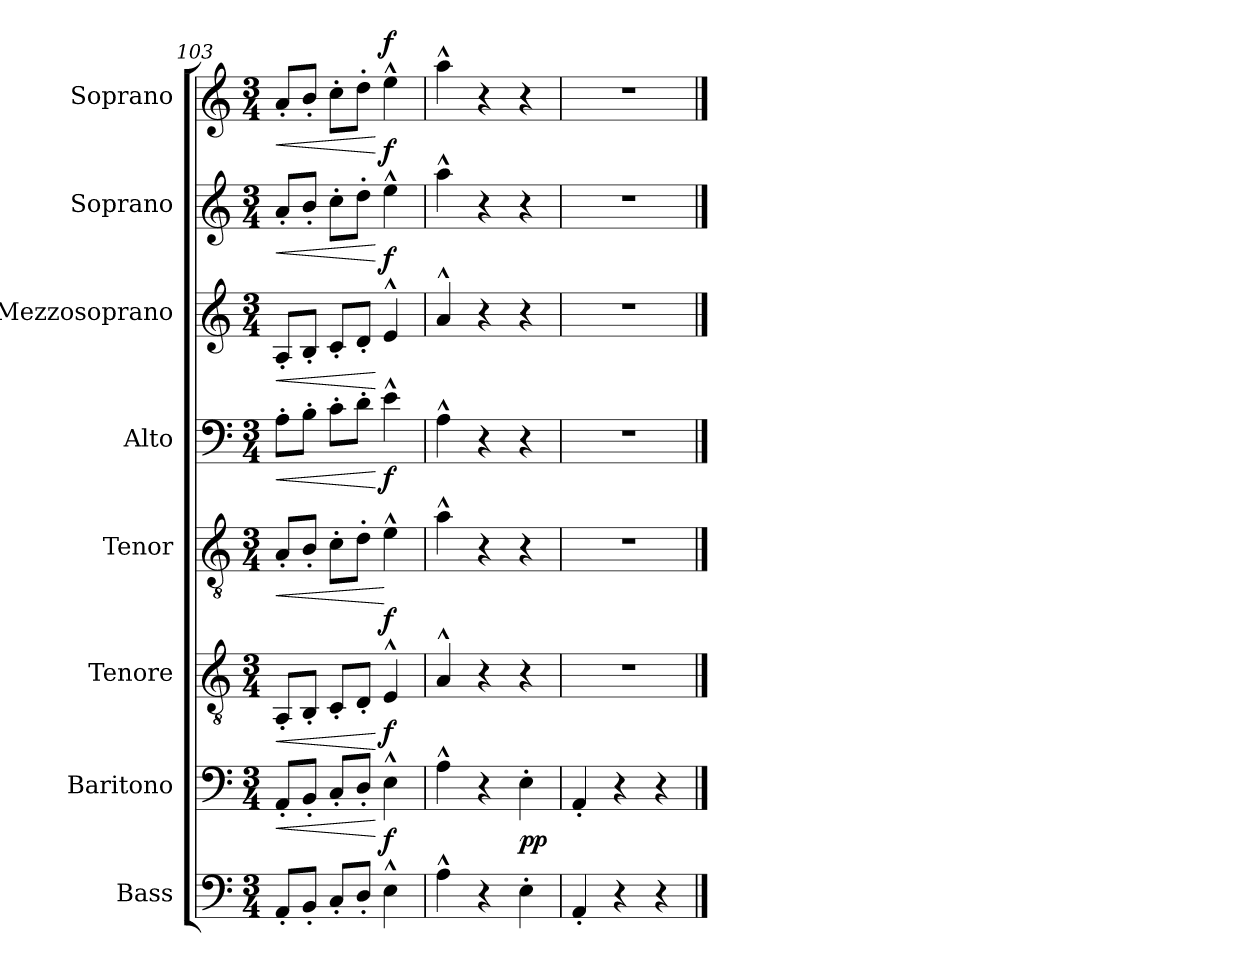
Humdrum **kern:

**kern	**dynam	**kern	**dynam	**kern	**dynam	**kern	**dynam	**kern	**dynam	**kern	**dynam	**kern	**dynam	**kern	**dynam
*part8	*part8	*part7	*part7	*part6	*part6	*part5	*part5	*part4	*part4	*part3	*part3	*part2	*part2	*part1	*part1
*staff8	*staff8	*staff7	*staff7	*staff6	*staff6	*staff5	*staff5	*staff4	*staff4	*staff3	*staff3	*staff2	*staff2	*staff1	*staff1
*I"Bass	*	*I"Baritono	*	*I"Tenore	*	*I"Tenor	*	*I"Alto	*	*I"Mezzosoprano	*	*I"Soprano	*	*I"Soprano	*
*I'B.	*	*I'Bar.	*	*I'T.	*	*I'T.	*	*I'A.	*	*I'M. S.	*	*I'S.	*	*I'S.	*
*clefF4	*	*clefF4	*	*clefGv2	*	*clefGv2	*	*clefF4	*	*clefG2	*	*clefG2	*	*clefG2	*
*k[]	*	*k[]	*	*k[]	*	*k[]	*	*k[]	*	*k[]	*	*k[]	*	*k[]	*
*M3/4	*	*M3/4	*	*M3/4	*	*M3/4	*	*M3/4	*	*M3/4	*	*M3/4	*	*M3/4	*
=103	=103	=103	=103	=103	=103	=103	=103	=103	=103	=103	=103	=103	=103	=103	=103
!	!	!	!LO:HP:b	!	!LO:HP:b	!	!LO:HP:b	!	!LO:HP:b	!	!LO:HP:b	!	!LO:HP:b	!	!LO:HP:b
8AA'/L	.	8AA'/L	<	8AA'/L	<	8A'/L	<	8A'\L	<	8A'/L	<	8a'/L	<	8a'/L	<
8BB'/J	.	8BB'/J	.	8BB'/J	.	8B'/J	.	8B'\J	.	8B'/J	.	8b'/J	.	8b'/J	.
8C'/L	.	8C'/L	.	8C'/L	.	8c'\L	.	8c'\L	.	8c'/L	.	8cc'\L	.	8cc'\L	.
8D'/J	.	8D'/J	.	8D'/J	.	8d'\J	.	8d'\J	.	8d'/J	.	8dd'\J	.	8dd'\J	.
!	!LO:DY:a	!	!LO:DY:n=1:a	!	!LO:DY:n=1:a	!	!	!	!LO:DY:n=1:b	!	!LO:DY:n=1:a	!	!LO:DY:n=1:a	!	!LO:DY:n=1:a
4E^^\	f	4E^^\	[ f	4E^^/	[ f	4e^^\	[	4e^^\	[ f	4e^^/	[ f	4ee^^\	[ f	4ee^^\	[ f
=104	=104	=104	=104	=104	=104	=104	=104	=104	=104	=104	=104	=104	=104	=104	=104
4A^^\	.	4A^^\	.	4A^^/	.	4a^^\	.	4A^^\	.	4a^^/	.	4aa^^\	.	4aa^^\	.
4r	.	4r	.	4r	.	4r	.	4r	.	4r	.	4r	.	4r	.
!	!LO:DY:a	!	!	!	!	!	!	!	!	!	!	!	!	!	!
4E'\	pp	4E'\	.	4r	.	4r	.	4r	.	4r	.	4r	.	4r	.
=105	=105	=105	=105	=105	=105	=105	=105	=105	=105	=105	=105	=105	=105	=105	=105
4AA'/	.	4AA'/	.	2.r	.	2.r	.	2.r	.	2.r	.	2.r	.	2.r	.
4r	.	4r	.	.	.	.	.	.	.	.	.	.	.	.	.
4r	.	4r	.	.	.	.	.	.	.	.	.	.	.	.	.
==	==	==	==	==	==	==	==	==	==	==	==	==	==	==	==
*-	*-	*-	*-	*-	*-	*-	*-	*-	*-	*-	*-	*-	*-	*-	*-
